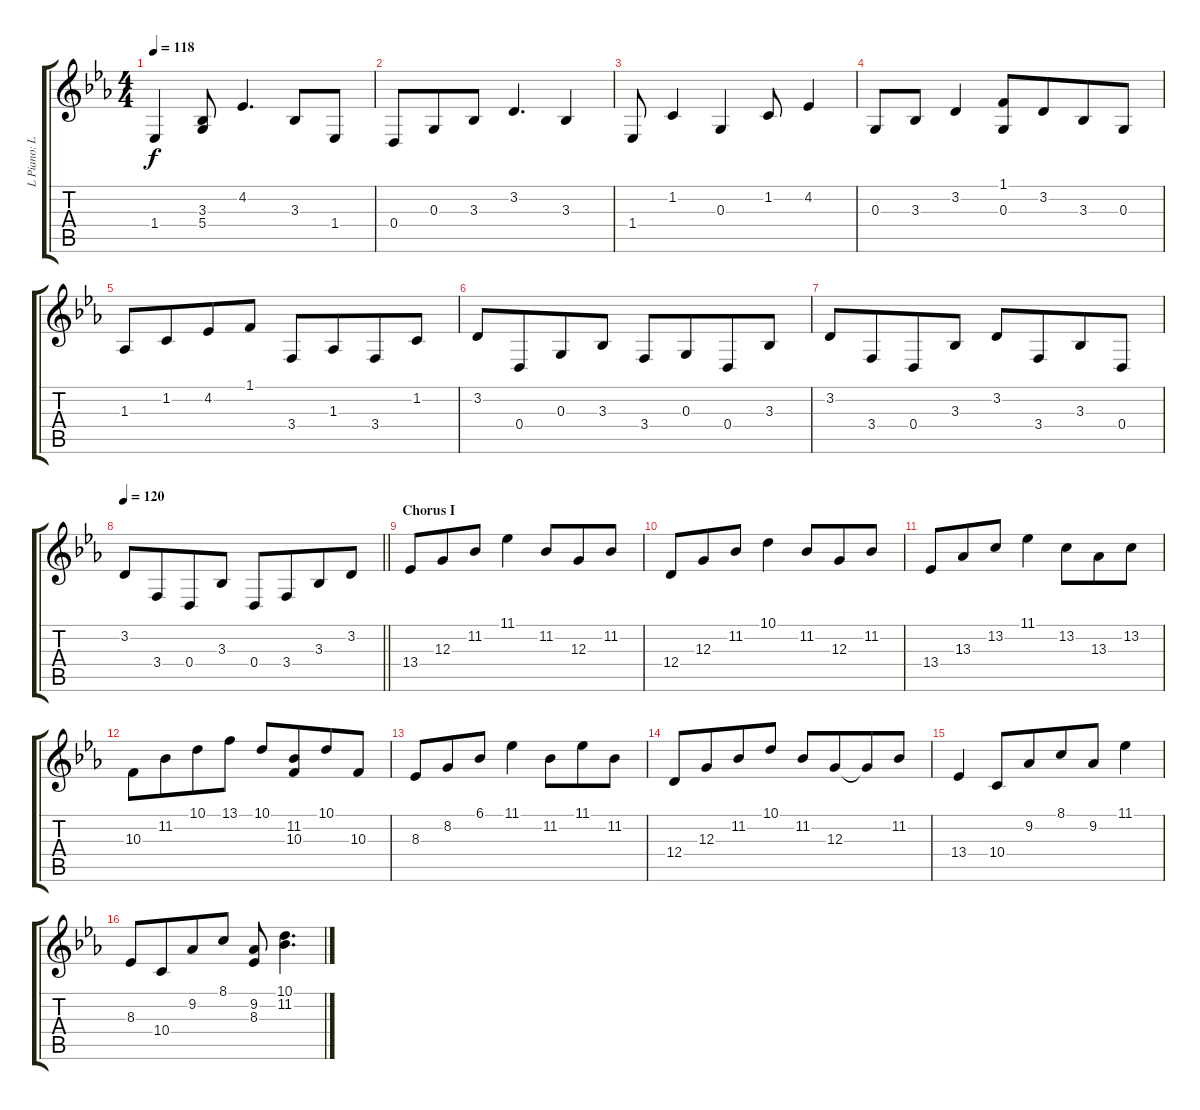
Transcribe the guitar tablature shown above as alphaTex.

\track ("L Piano: Larry" "L Piano: L") {instrument electricgrandpiano}
\staff {score tabs}
\tuning (E4 B3 G3 D3 A2 E2) {hide}
\ts (4 4)
\tempo 118
\clef g2
\ks eb
1.4.4{dy f} (3.3 5.4).8 4.2.4{d} 3.3.8 1.4.8 |
0.4.8 0.3.8{beam merge} 3.3.8 3.2.4{d} 3.3.4 |
1.4.8 1.2.4 0.3.4 1.2.8 4.2.4 |
0.3.8 3.3.8 3.2.4 (1.1 0.3).8 3.2.8{beam merge} 3.3.8 0.3.8 |
1.3.8 1.2.8{beam merge} 4.2.8 1.1.8{beam split} 3.4.8 1.3.8{beam merge} 3.4.8 1.2.8 |
3.2.8 0.4.8{beam merge} 0.3.8 3.3.8{beam split} 3.4.8 0.3.8{beam merge} 0.4.8 3.3.8 |
3.2.8 3.4.8{beam merge} 0.4.8 3.3.8{beam split} 3.2.8 3.4.8{beam merge} 3.3.8 0.4.8 |
\tempo 120
\barLineRight lightlight
3.2.8 3.4.8{beam merge} 0.4.8 3.3.8{beam split} 0.4.8 3.4.8{beam merge} 3.3.8 3.2.8 |
\section ("" "Chorus I")
13.4.8 12.3.8{beam merge} 11.2.8 11.1.4 11.2.8{beam merge} 12.3.8 11.2.8 |
12.4.8 12.3.8{beam merge} 11.2.8 10.1.4 11.2.8{beam merge} 12.3.8 11.2.8 |
13.4.8 13.3.8{beam merge} 13.2.8 11.1.4 13.2.8{beam merge} 13.3.8 13.2.8 |
10.3.8 11.2.8{beam merge} 10.1.8 13.1.8{beam split} 10.1.8 (11.2 10.3).8{beam merge} 10.1.8 10.3.8 |
8.3.8 8.2.8{beam merge} 6.1.8 11.1.4 11.2.8{beam merge} 11.1.8 11.2.8 |
12.4.8 12.3.8{beam merge} 11.2.8 10.1.8{beam split} 11.2.8{beam merge} 12.3.8{beam merge} 12.3{t}.8{beam merge} 11.2.8 |
13.4.4 10.4.8 9.2.8{beam merge} 8.1.8 9.2.8 11.1.4 |
8.3.8 10.4.8{beam merge} 9.2.8 8.1.8{beam split} (9.2 8.3).8 (10.1 11.2).4{d}
